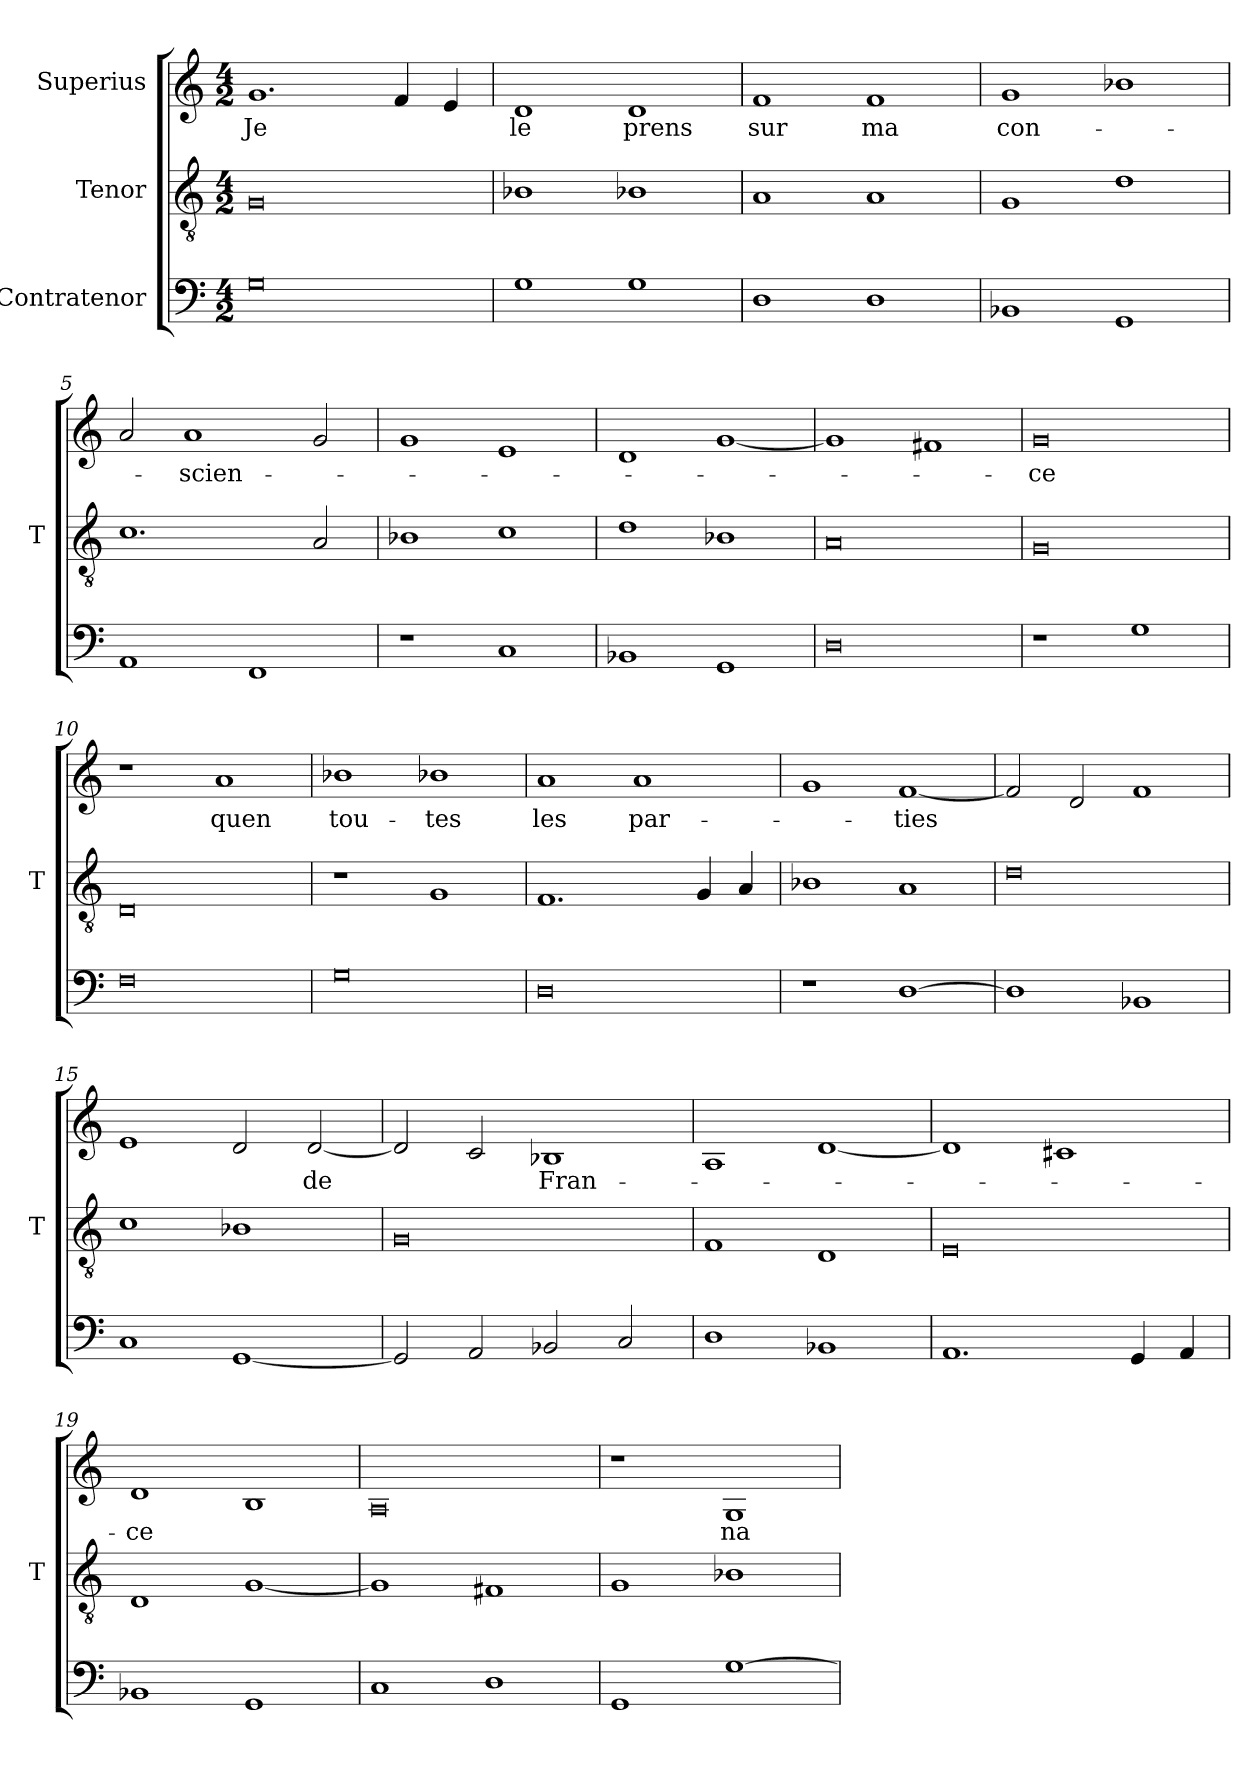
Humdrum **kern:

**kern	**kern	**kern	**text
*part3	*part2	*part1	*part1
*staff3	*staff2	*staff1	*staff1
*I"Contratenor	*I"Tenor	*I"Superius	*
*	*I'T	*	*
*clefF4	*clefGv2	*clefG2	*
*M4/2	*M4/2	*M4/2	*
=1	=1	=1	=1
0G	0G	1.g	-Je
.	.	4f	.
.	.	4e	.
=2	=2	=2	=2
1G	1B-X	1d	-le
1G	1B-X	1d	-prens
=3	=3	=3	=3
1D	1A	1f	-sur
1D	1A	1f	-ma
=4	=4	=4	=4
1BB-X	1G	1g	con-
1GG	1d	1b-X	.
=5	=5	=5	=5
1AA	1.c	2a	.
.	.	1a	-scien-
1FF	.	.	.
.	2A	2g	.
=6	=6	=6	=6
1r	1B-X	1g	.
1C	1c	1e	.
=7	=7	=7	=7
1BB-X	1d	1d	.
1GG	1B-X	[1g	.
=8	=8	=8	=8
0D	0A	1g]	.
.	.	1f#X	.
=9	=9	=9	=9
1r	0G	0g	-ce
1G	.	.	.
=10	=10	=10	=10
0F	0D	1r	.
.	.	1a	-quen
=11	=11	=11	=11
0G	1r	1b-X	tou-
.	1G	1b-X	-tes
=12	=12	=12	=12
0D	1.F	1a	-les
.	.	1a	par-
.	4G	.	.
.	4A	.	.
=13	=13	=13	=13
1r	1B-X	1g	.
[1D	1A	[1f	-ties
=14	=14	=14	=14
1D]	0d	2f]	.
.	.	2d	.
1BB-X	.	1f	.
=15	=15	=15	=15
1C	1c	1e	.
[1GG	1B-X	2d	.
.	.	[2d	-de
=16	=16	=16	=16
2GG]	0G	2d]	.
2AA	.	2c	.
2BB-X	.	1B-X	Fran-
2C	.	.	.
=17	=17	=17	=17
1D	1F	1A	.
1BB-X	1D	[1d	.
=18	=18	=18	=18
1.AA	0E	1d]	.
.	.	1c#X	.
4GG	.	.	.
4AA	.	.	.
=19	=19	=19	=19
1BB-X	1D	1d	-ce
1GG	[1G	1B	.
=20	=20	=20	=20
1C	1G]	0A	.
1D	1F#X	.	.
=21	=21	=21	=21
1GG	1G	1r	.
[1G	1B-X	1G	-na
=	=	=	=
*-	*-	*-	*-
